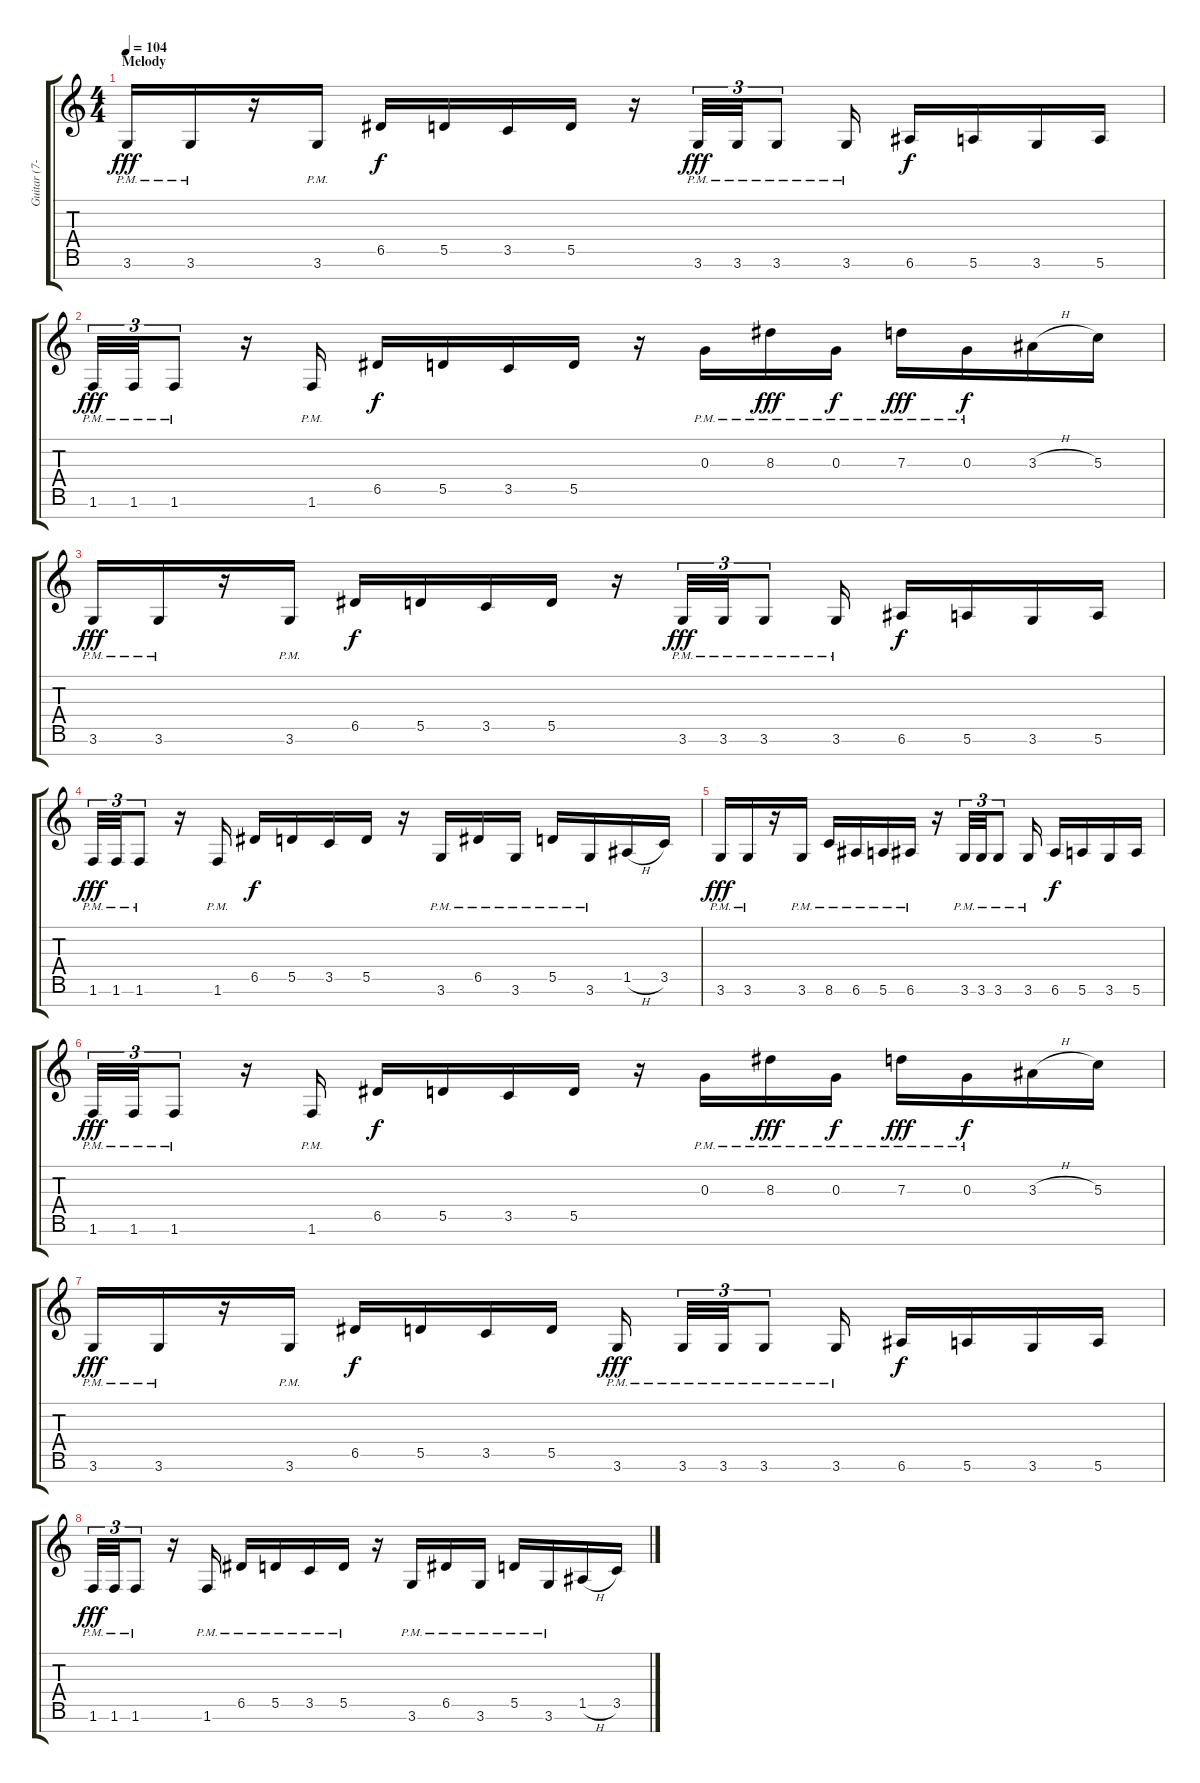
\track ("Guitar (7-string)" "Guitar (7-") {instrument distortionguitar}
\staff {score tabs}
\tuning (E4 B3 G3 D3 A2 E2 B1) {hide}
\ts (4 4)
\section ("" "Melody")
\tempo 104
\clef g2
\ks c
3.6{pm}.16{dy fff} 3.6{pm}.16 r.16 3.6{pm}.16 6.5.16{dy f} 5.5.16 3.5.16 5.5.16 r.16 3.6{pm}.32{tu (3 2) dy fff} 3.6{pm}.32{tu (3 2)} 3.6{pm}.8{tu (3 2)} 3.6{pm}.16 6.6.16{dy f} 5.6.16 3.6.16 5.6.16 |
1.6{pm}.32{tu (3 2) dy fff} 1.6{pm}.32{tu (3 2)} 1.6{pm}.8{tu (3 2)} r.16 1.6{pm}.16 6.5.16{dy f} 5.5.16 3.5.16 5.5.16 r.16 0.3{pm}.16 8.3{pm}.16{dy fff} 0.3{pm}.16{dy f} 7.3{pm}.16{dy fff} 0.3{pm}.16{dy f} 3.3{h}.16 5.3.16 |
3.6{pm}.16{dy fff} 3.6{pm}.16 r.16 3.6{pm}.16 6.5.16{dy f} 5.5.16 3.5.16 5.5.16 r.16 3.6{pm}.32{tu (3 2) dy fff} 3.6{pm}.32{tu (3 2)} 3.6{pm}.8{tu (3 2)} 3.6{pm}.16 6.6.16{dy f} 5.6.16 3.6.16 5.6.16 |
1.6{pm}.32{tu (3 2) dy fff} 1.6{pm}.32{tu (3 2)} 1.6{pm}.8{tu (3 2)} r.16 1.6{pm}.16 6.5.16{dy f} 5.5.16 3.5.16 5.5.16 r.16 3.6{pm}.16 6.5{pm}.16 3.6{pm}.16 5.5{pm}.16 3.6{pm}.16 1.5{h}.16 3.5.16 |
3.6{pm}.16{dy fff} 3.6{pm}.16 r.16 3.6{pm}.16 8.6{pm}.16 6.6{pm}.16 5.6{pm}.16 6.6{pm}.16 r.16 3.6{pm}.32{tu (3 2)} 3.6{pm}.32{tu (3 2)} 3.6{pm}.8{tu (3 2)} 3.6{pm}.16 6.6.16{dy f} 5.6.16 3.6.16 5.6.16 |
1.6{pm}.32{tu (3 2) dy fff} 1.6{pm}.32{tu (3 2)} 1.6{pm}.8{tu (3 2)} r.16 1.6{pm}.16 6.5.16{dy f} 5.5.16 3.5.16 5.5.16 r.16 0.3{pm}.16 8.3{pm}.16{dy fff} 0.3{pm}.16{dy f} 7.3{pm}.16{dy fff} 0.3{pm}.16{dy f} 3.3{h}.16 5.3.16 |
3.6{pm}.16{dy fff} 3.6{pm}.16 r.16 3.6{pm}.16 6.5.16{dy f} 5.5.16 3.5.16 5.5.16 3.6{pm}.16{dy fff beam splitsecondary} 3.6{pm}.32{tu (3 2)} 3.6{pm}.32{tu (3 2)} 3.6{pm}.8{tu (3 2)} 3.6{pm}.16 6.6.16{dy f} 5.6.16 3.6.16 5.6.16 |
1.6{pm}.32{tu (3 2) dy fff} 1.6{pm}.32{tu (3 2)} 1.6{pm}.8{tu (3 2)} r.16 1.6{pm}.16 6.5{pm}.16 5.5{pm}.16 3.5{pm}.16 5.5{pm}.16 r.16 3.6{pm}.16 6.5{pm}.16 3.6{pm}.16 5.5{pm}.16 3.6{pm}.16 1.5{h}.16 3.5.16
